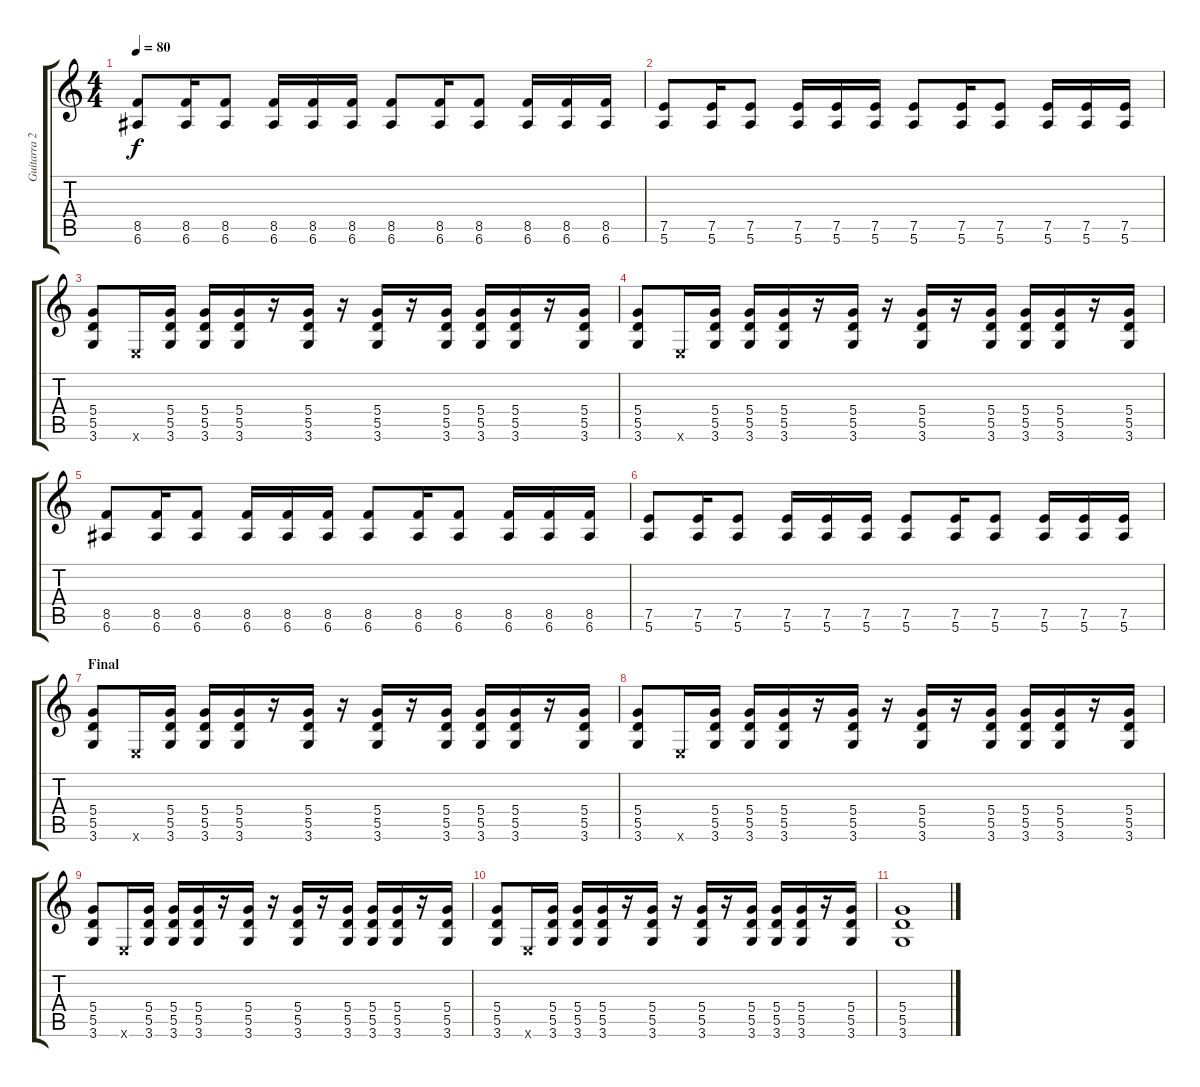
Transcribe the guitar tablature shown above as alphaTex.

\track ("Guitarra 2" "Guitarra 2") {instrument distortionguitar}
\staff {score tabs}
\tuning (E4 B3 G3 D3 A2 E2) {hide}
\ts (4 4)
\tempo 80
\clef g2
\ks c
(8.5 6.6).8{dy f} (8.5 6.6).16 (8.5 6.6).8 (8.5 6.6).16 (8.5 6.6).16 (8.5 6.6).16 (8.5 6.6).8 (8.5 6.6).16 (8.5 6.6).8 (8.5 6.6).16 (8.5 6.6).16 (8.5 6.6).16 |
(7.5 5.6).8 (7.5 5.6).16 (7.5 5.6).8 (7.5 5.6).16 (7.5 5.6).16 (7.5 5.6).16 (7.5 5.6).8 (7.5 5.6).16 (7.5 5.6).8 (7.5 5.6).16 (7.5 5.6).16 (7.5 5.6).16 |
(5.4 5.5 3.6).8 0.6{x}.16 (5.4 5.5 3.6).16 (5.4 5.5 3.6).16 (5.4 5.5 3.6).16 r.16 (5.4 5.5 3.6).16 r.16 (5.4 5.5 3.6).16 r.16 (5.4 5.5 3.6).16 (5.4 5.5 3.6).16 (5.4 5.5 3.6).16 r.16 (5.4 5.5 3.6).16 |
(5.4 5.5 3.6).8 0.6{x}.16 (5.4 5.5 3.6).16 (5.4 5.5 3.6).16 (5.4 5.5 3.6).16 r.16 (5.4 5.5 3.6).16 r.16 (5.4 5.5 3.6).16 r.16 (5.4 5.5 3.6).16 (5.4 5.5 3.6).16 (5.4 5.5 3.6).16 r.16 (5.4 5.5 3.6).16 |
(8.5 6.6).8 (8.5 6.6).16 (8.5 6.6).8 (8.5 6.6).16 (8.5 6.6).16 (8.5 6.6).16 (8.5 6.6).8 (8.5 6.6).16 (8.5 6.6).8 (8.5 6.6).16 (8.5 6.6).16 (8.5 6.6).16 |
(7.5 5.6).8 (7.5 5.6).16 (7.5 5.6).8 (7.5 5.6).16 (7.5 5.6).16 (7.5 5.6).16 (7.5 5.6).8 (7.5 5.6).16 (7.5 5.6).8 (7.5 5.6).16 (7.5 5.6).16 (7.5 5.6).16 |
\section ("" "Final")
(5.4 5.5 3.6).8 0.6{x}.16 (5.4 5.5 3.6).16 (5.4 5.5 3.6).16 (5.4 5.5 3.6).16 r.16 (5.4 5.5 3.6).16 r.16 (5.4 5.5 3.6).16 r.16 (5.4 5.5 3.6).16 (5.4 5.5 3.6).16 (5.4 5.5 3.6).16 r.16 (5.4 5.5 3.6).16 |
(5.4 5.5 3.6).8 0.6{x}.16 (5.4 5.5 3.6).16 (5.4 5.5 3.6).16 (5.4 5.5 3.6).16 r.16 (5.4 5.5 3.6).16 r.16 (5.4 5.5 3.6).16 r.16 (5.4 5.5 3.6).16 (5.4 5.5 3.6).16 (5.4 5.5 3.6).16 r.16 (5.4 5.5 3.6).16 |
(5.4 5.5 3.6).8 0.6{x}.16 (5.4 5.5 3.6).16 (5.4 5.5 3.6).16 (5.4 5.5 3.6).16 r.16 (5.4 5.5 3.6).16 r.16 (5.4 5.5 3.6).16 r.16 (5.4 5.5 3.6).16 (5.4 5.5 3.6).16 (5.4 5.5 3.6).16 r.16 (5.4 5.5 3.6).16 |
(5.4 5.5 3.6).8 0.6{x}.16 (5.4 5.5 3.6).16 (5.4 5.5 3.6).16 (5.4 5.5 3.6).16 r.16 (5.4 5.5 3.6).16 r.16 (5.4 5.5 3.6).16 r.16 (5.4 5.5 3.6).16 (5.4 5.5 3.6).16 (5.4 5.5 3.6).16 r.16 (5.4 5.5 3.6).16 |
(5.4 5.5 3.6).1
